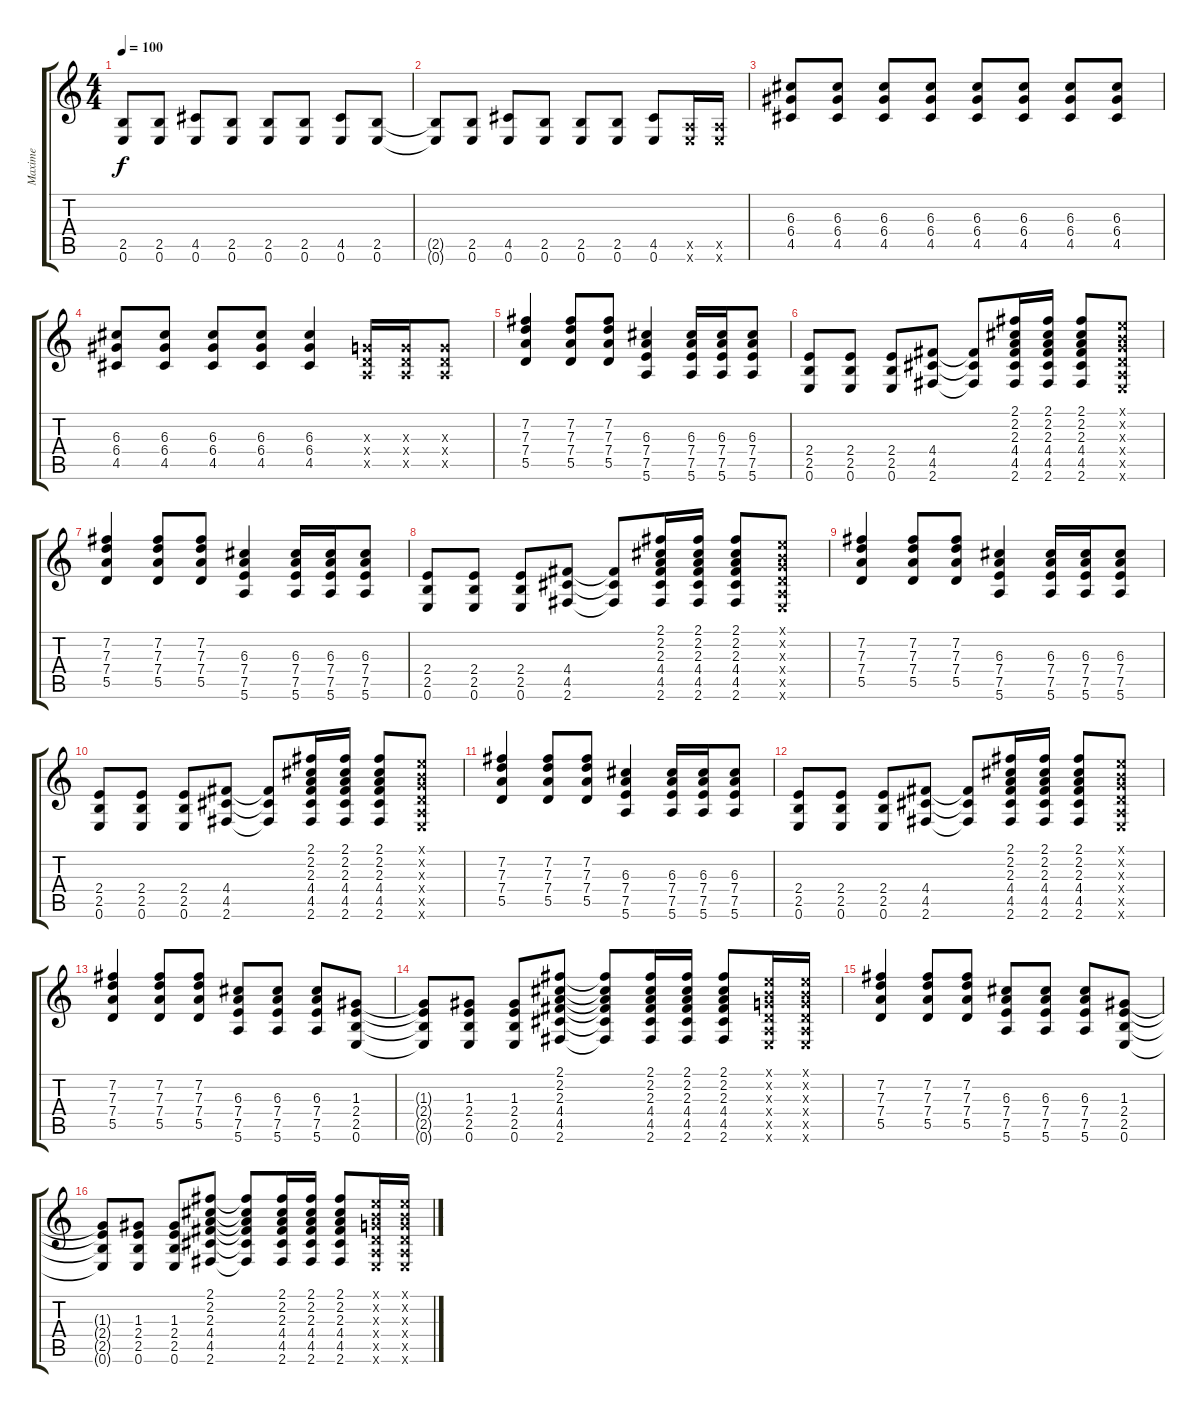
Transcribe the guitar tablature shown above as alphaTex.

\track ("Maxime" "Maxime") {instrument distortionguitar}
\staff {score tabs}
\tuning (E4 B3 G3 D3 A2 E2) {hide}
\ts (4 4)
\tempo 100
\clef g2
\ks c
(2.5 0.6).8{dy f} (2.5 0.6).8 (4.5 0.6).8 (2.5 0.6).8 (2.5 0.6).8 (2.5 0.6).8 (4.5 0.6).8 (2.5 0.6).8 |
(2.5{t} 0.6{t}).8 (2.5 0.6).8 (4.5 0.6).8 (2.5 0.6).8 (2.5 0.6).8 (2.5 0.6).8 (4.5 0.6).8 (0.5{x} 0.6{x}).16 (0.5{x} 0.6{x}).16 |
(6.3 6.4 4.5).8 (6.3 6.4 4.5).8 (6.3 6.4 4.5).8 (6.3 6.4 4.5).8 (6.3 6.4 4.5).8 (6.3 6.4 4.5).8 (6.3 6.4 4.5).8 (6.3 6.4 4.5).8 |
(6.3 6.4 4.5).8 (6.3 6.4 4.5).8 (6.3 6.4 4.5).8 (6.3 6.4 4.5).8 (6.3 6.4 4.5).4 (0.3{x} 0.4{x} 0.5{x}).16 (0.3{x} 0.4{x} 0.5{x}).16 (0.3{x} 0.4{x} 0.5{x}).8 |
(7.2 7.3 7.4 5.5).4 (7.2 7.3 7.4 5.5).8 (7.2 7.3 7.4 5.5).8 (6.3 7.4 7.5 5.6).4 (6.3 7.4 7.5 5.6).16 (6.3 7.4 7.5 5.6).16 (6.3 7.4 7.5 5.6).8 |
(2.4 2.5 0.6).8 (2.4 2.5 0.6).8 (2.4 2.5 0.6).8 (4.4 4.5 2.6).8 (4.4{t} 4.5{t} 2.6{t}).8 (2.1 2.2 2.3 4.4 4.5 2.6).16 (2.1 2.2 2.3 4.4 4.5 2.6).16 (2.1 2.2 2.3 4.4 4.5 2.6).8 (0.1{x} 0.2{x} 0.3{x} 0.4{x} 0.5{x} 0.6{x}).8 |
(7.2 7.3 7.4 5.5).4 (7.2 7.3 7.4 5.5).8 (7.2 7.3 7.4 5.5).8 (6.3 7.4 7.5 5.6).4 (6.3 7.4 7.5 5.6).16 (6.3 7.4 7.5 5.6).16 (6.3 7.4 7.5 5.6).8 |
(2.4 2.5 0.6).8 (2.4 2.5 0.6).8 (2.4 2.5 0.6).8 (4.4 4.5 2.6).8 (4.4{t} 4.5{t} 2.6{t}).8 (2.1 2.2 2.3 4.4 4.5 2.6).16 (2.1 2.2 2.3 4.4 4.5 2.6).16 (2.1 2.2 2.3 4.4 4.5 2.6).8 (0.1{x} 0.2{x} 0.3{x} 0.4{x} 0.5{x} 0.6{x}).8 |
(7.2 7.3 7.4 5.5).4 (7.2 7.3 7.4 5.5).8 (7.2 7.3 7.4 5.5).8 (6.3 7.4 7.5 5.6).4 (6.3 7.4 7.5 5.6).16 (6.3 7.4 7.5 5.6).16 (6.3 7.4 7.5 5.6).8 |
(2.4 2.5 0.6).8 (2.4 2.5 0.6).8 (2.4 2.5 0.6).8 (4.4 4.5 2.6).8 (4.4{t} 4.5{t} 2.6{t}).8 (2.1 2.2 2.3 4.4 4.5 2.6).16 (2.1 2.2 2.3 4.4 4.5 2.6).16 (2.1 2.2 2.3 4.4 4.5 2.6).8 (0.1{x} 0.2{x} 0.3{x} 0.4{x} 0.5{x} 0.6{x}).8 |
(7.2 7.3 7.4 5.5).4 (7.2 7.3 7.4 5.5).8 (7.2 7.3 7.4 5.5).8 (6.3 7.4 7.5 5.6).4 (6.3 7.4 7.5 5.6).16 (6.3 7.4 7.5 5.6).16 (6.3 7.4 7.5 5.6).8 |
(2.4 2.5 0.6).8 (2.4 2.5 0.6).8 (2.4 2.5 0.6).8 (4.4 4.5 2.6).8 (4.4{t} 4.5{t} 2.6{t}).8 (2.1 2.2 2.3 4.4 4.5 2.6).16 (2.1 2.2 2.3 4.4 4.5 2.6).16 (2.1 2.2 2.3 4.4 4.5 2.6).8 (0.1{x} 0.2{x} 0.3{x} 0.4{x} 0.5{x} 0.6{x}).8 |
(7.2 7.3 7.4 5.5).4 (7.2 7.3 7.4 5.5).8 (7.2 7.3 7.4 5.5).8 (6.3 7.4 7.5 5.6).8 (6.3 7.4 7.5 5.6).8 (6.3 7.4 7.5 5.6).8 (1.3 2.4 2.5 0.6).8 |
(1.3{t} 2.4{t} 2.5{t} 0.6{t}).8 (1.3 2.4 2.5 0.6).8 (1.3 2.4 2.5 0.6).8 (2.1 2.2 2.3 4.4 4.5 2.6).8 (2.1{t} 2.2{t} 2.3{t} 4.4{t} 4.5{t} 2.6{t}).8 (2.1 2.2 2.3 4.4 4.5 2.6).16 (2.1 2.2 2.3 4.4 4.5 2.6).16 (2.1 2.2 2.3 4.4 4.5 2.6).8 (0.1{x} 0.2{x} 0.3{x} 0.4{x} 0.5{x} 0.6{x}).16 (0.1{x} 0.2{x} 0.3{x} 0.4{x} 0.5{x} 0.6{x}).16 |
(7.2 7.3 7.4 5.5).4 (7.2 7.3 7.4 5.5).8 (7.2 7.3 7.4 5.5).8 (6.3 7.4 7.5 5.6).8 (6.3 7.4 7.5 5.6).8 (6.3 7.4 7.5 5.6).8 (1.3 2.4 2.5 0.6).8 |
(1.3{t} 2.4{t} 2.5{t} 0.6{t}).8 (1.3 2.4 2.5 0.6).8 (1.3 2.4 2.5 0.6).8 (2.1 2.2 2.3 4.4 4.5 2.6).8 (2.1{t} 2.2{t} 2.3{t} 4.4{t} 4.5{t} 2.6{t}).8 (2.1 2.2 2.3 4.4 4.5 2.6).16 (2.1 2.2 2.3 4.4 4.5 2.6).16 (2.1 2.2 2.3 4.4 4.5 2.6).8 (0.1{x} 0.2{x} 0.3{x} 0.4{x} 0.5{x} 0.6{x}).16 (0.1{x} 0.2{x} 0.3{x} 0.4{x} 0.5{x} 0.6{x}).16
